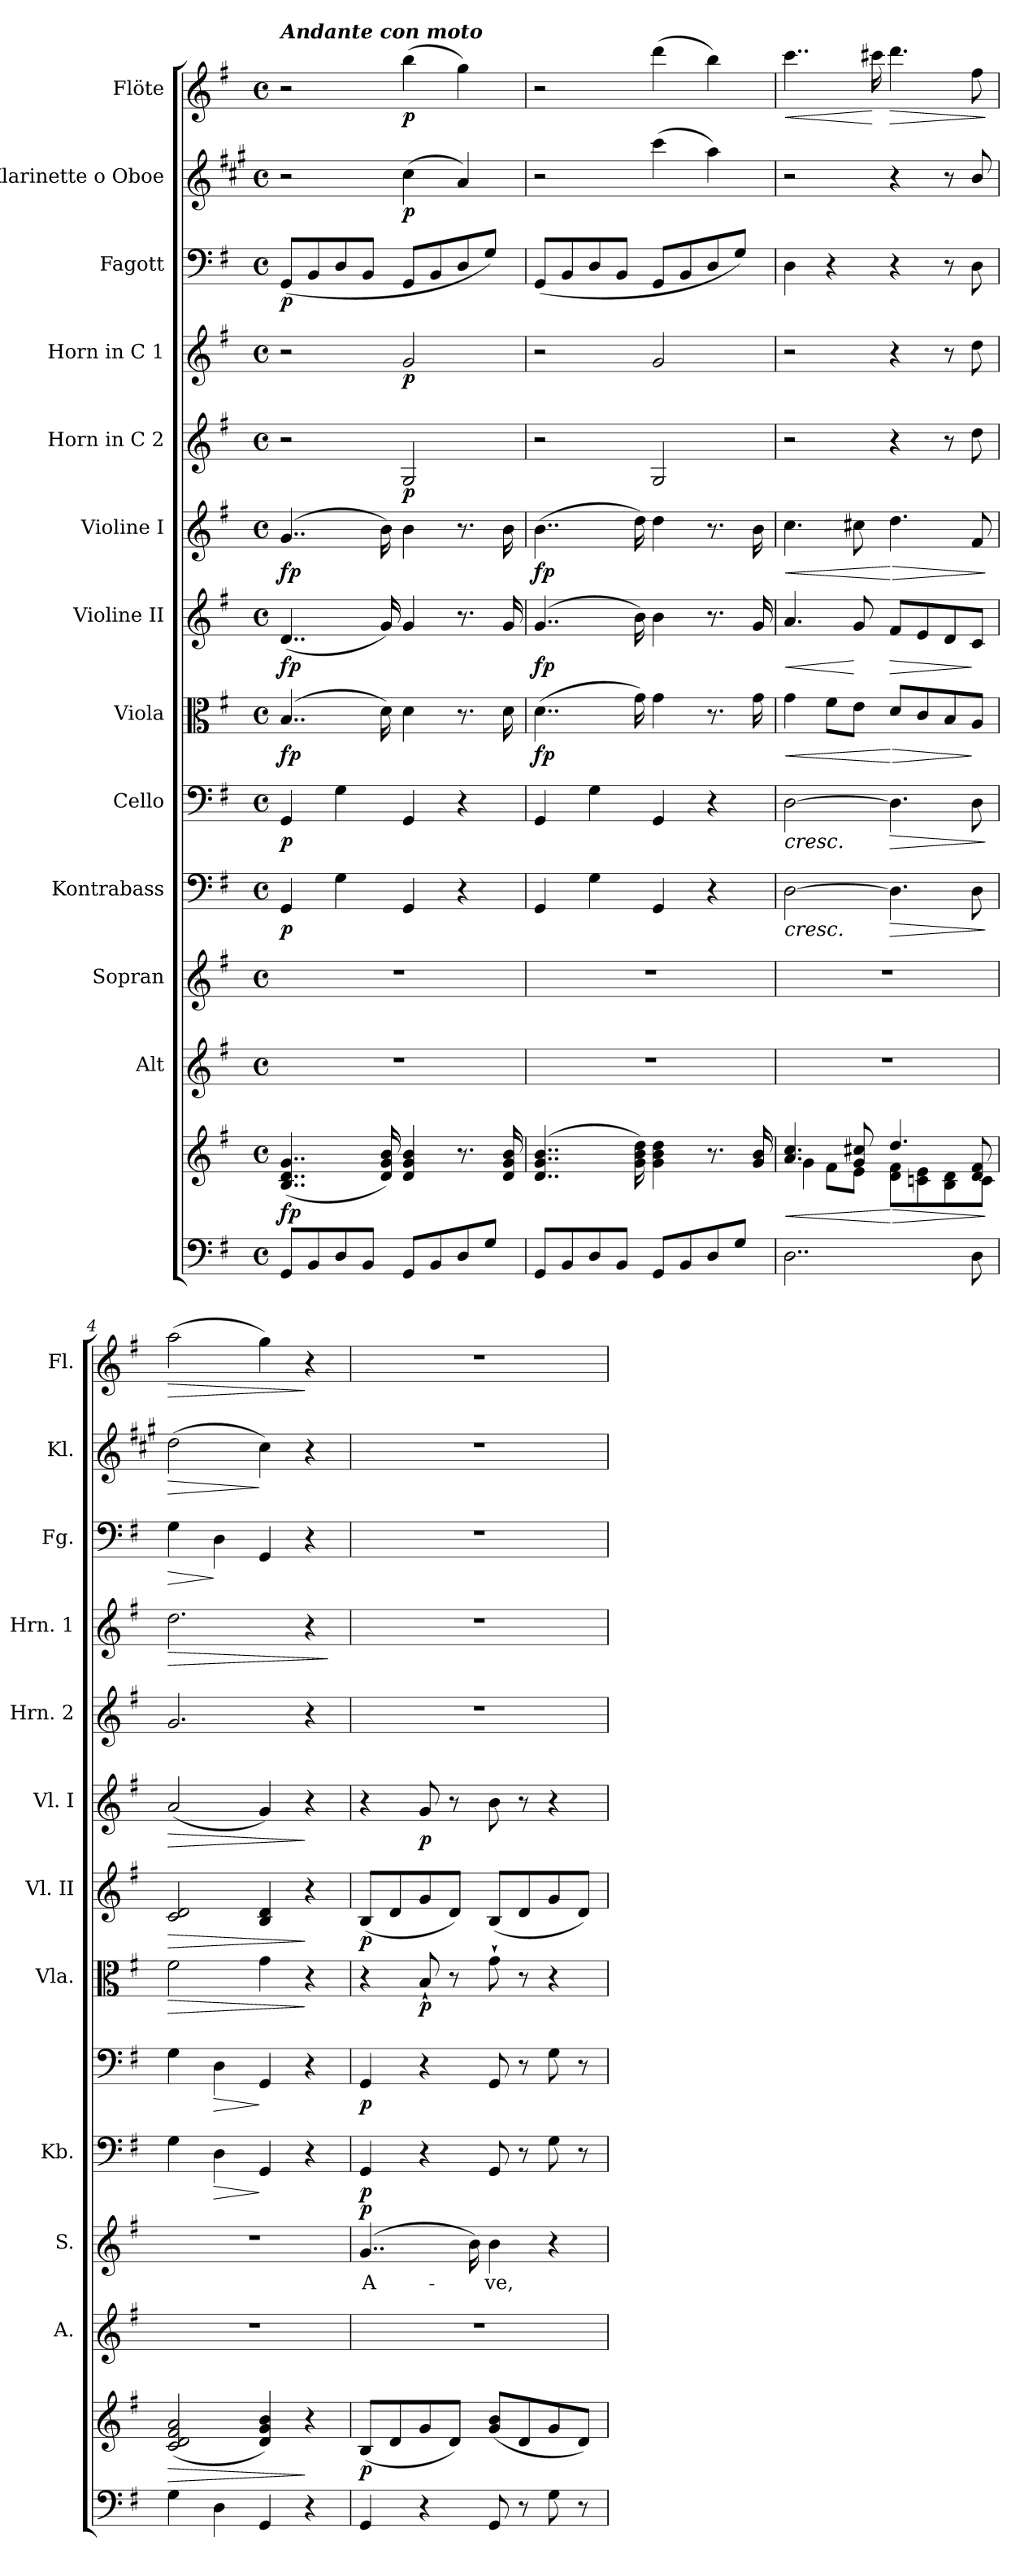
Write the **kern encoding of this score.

**kern	**kern	**dynam	**kern	**kern	**text	**dynam	**kern	**dynam	**kern	**dynam	**kern	**dynam	**kern	**dynam	**kern	**dynam	**kern	**dynam	**kern	**dynam	**kern	**dynam	**kern	**dynam	**kern	**dynam
*part13	*part13	*part13	*part12	*part11	*part11	*part11	*part10	*part10	*part9	*part9	*part8	*part8	*part7	*part7	*part6	*part6	*part5	*part5	*part4	*part4	*part3	*part3	*part2	*part2	*part1	*part1
*staff14	*staff13	*staff13/14	*staff12	*staff11	*staff11	*staff11	*staff10	*staff10	*staff9	*staff9	*staff8	*staff8	*staff7	*staff7	*staff6	*staff6	*staff5	*staff5	*staff4	*staff4	*staff3	*staff3	*staff2	*staff2	*staff1	*staff1
*	*	*	*I"Alt	*I"Sopran	*	*	*I"Kontrabass	*	*I"Cello	*	*I"Viola	*	*I"Violine II	*	*I"Violine I	*	*I"Horn in C 2	*	*I"Horn in C 1	*	*I"Fagott	*	*I"Klarinette o Oboe	*	*I"Flöte	*
*	*	*	*I'A.	*I'S.	*	*	*I'Kb.	*	*	*	*I'Vla.	*	*I'Vl. II	*	*I'Vl. I	*	*I'Hrn. 2	*	*I'Hrn. 1	*	*I'Fg.	*	*I'Kl.	*	*I'Fl.	*
*clefF4	*clefG2	*	*clefG2	*clefG2	*	*	*clefF4	*	*clefF4	*	*clefC3	*	*clefG2	*	*clefG2	*	*clefG2	*	*clefG2	*	*clefF4	*	*clefG2	*	*clefG2	*
*	*	*	*	*	*	*	*ITrd7c12	*	*	*	*	*	*	*	*	*	*ITrd7c12	*	*ITrd7c12	*	*	*	*ITrd1c2	*	*	*
*k[f#]	*k[f#]	*	*k[f#]	*k[f#]	*	*	*k[f#]	*	*k[f#]	*	*k[f#]	*	*k[f#]	*	*k[f#]	*	*k[f#]	*	*k[f#]	*	*k[f#]	*	*k[f#]	*	*k[f#]	*
*G:	*G:	*	*G:	*G:	*	*	*G:	*	*G:	*	*G:	*	*G:	*	*G:	*	*G:	*	*G:	*	*G:	*	*G:	*	*G:	*
*M4/4	*M4/4	*	*M4/4	*M4/4	*	*	*M4/4	*	*M4/4	*	*M4/4	*	*M4/4	*	*M4/4	*	*M4/4	*	*M4/4	*	*M4/4	*	*M4/4	*	*M4/4	*
*met(c)	*met(c)	*	*met(c)	*met(c)	*	*	*met(c)	*	*met(c)	*	*met(c)	*	*met(c)	*	*met(c)	*	*met(c)	*	*met(c)	*	*met(c)	*	*met(c)	*	*met(c)	*
=1	=1	=1	=1	=1	=1	=1	=1	=1	=1	=1	=1	=1	=1	=1	=1	=1	=1	=1	=1	=1	=1	=1	=1	=1	=1	=1
!	!	!	!	!	!	!	!	!	!	!	!	!	!	!	!	!	!	!	!	!	!	!	!	!	!LO:TX:a:Bi:t=Andante con moto	!
!	!	!LO:DY:b	!	!	!	!	!	!LO:DY:b	!	!LO:DY:b	!	!LO:DY:b	!	!LO:DY:b	!	!LO:DY:b	!	!	!	!	!	!LO:DY:b	!	!	!	!
8GG/L	(<4..B/ 4..d/ 4..g/	fp	1r	1r	.	.	4GGG/	p	4GG/	p	(4..B/	fp	(<4..d/	fp	(4..g/	fp	2r	.	2r	.	(<8GG/L	p	2r	.	2r	.
8BB/	.	.	.	.	.	.	.	.	.	.	.	.	.	.	.	.	.	.	.	.	8BB/	.	.	.	.	.
8D/	.	.	.	.	.	.	4GG\	.	4G\	.	.	.	.	.	.	.	.	.	.	.	8D/	.	.	.	.	.
8BB/J	.	.	.	.	.	.	.	.	.	.	.	.	.	.	.	.	.	.	.	.	8BB/J	.	.	.	.	.
.	16d/ 16g/ 16b/)	.	.	.	.	.	.	.	.	.	16d\)	.	16g/)	.	16b\)	.	.	.	.	.	.	.	.	.	.	.
!	!	!	!	!	!	!	!	!	!	!	!	!	!	!	!	!	!	!LO:DY:b	!	!LO:DY:b	!	!	!	!LO:DY:b	!	!LO:DY:b
8GG/L	4d/ 4g/ 4b/	.	.	.	.	.	4GGG/	.	4GG/	.	4d\	.	4g/	.	4b\	.	2GG/	p	2G/	p	8GG/L	.	(>4b\	p	(>4bb\	p
8BB/	.	.	.	.	.	.	.	.	.	.	.	.	.	.	.	.	.	.	.	.	8BB/	.	.	.	.	.
8D/	8.r	.	.	.	.	.	4r	.	4r	.	8.r	.	8.r	.	8.r	.	.	.	.	.	8D/	.	4g/)	.	4gg\)	.
8G/J	.	.	.	.	.	.	.	.	.	.	.	.	.	.	.	.	.	.	.	.	8G/J)	.	.	.	.	.
.	16d/ 16g/ 16b/	.	.	.	.	.	.	.	.	.	16d\	.	16g/	.	16b\	.	.	.	.	.	.	.	.	.	.	.
=2	=2	=2	=2	=2	=2	=2	=2	=2	=2	=2	=2	=2	=2	=2	=2	=2	=2	=2	=2	=2	=2	=2	=2	=2	=2	=2
!	!	!	!	!	!	!	!	!	!	!	!	!LO:DY:b	!	!LO:DY:b	!	!LO:DY:b	!	!	!	!	!	!	!	!	!	!
8GG/L	(4..d/ 4..g/ 4..b/	.	1r	1r	.	.	4GGG/	.	4GG/	.	(>4..d\	fp	(4..g/	fp	(>4..b\	fp	2r	.	2r	.	(<8GG/L	.	2r	.	2r	.
8BB/	.	.	.	.	.	.	.	.	.	.	.	.	.	.	.	.	.	.	.	.	8BB/	.	.	.	.	.
8D/	.	.	.	.	.	.	4GG\	.	4G\	.	.	.	.	.	.	.	.	.	.	.	8D/	.	.	.	.	.
8BB/J	.	.	.	.	.	.	.	.	.	.	.	.	.	.	.	.	.	.	.	.	8BB/J	.	.	.	.	.
.	16g\ 16b\ 16dd\)	.	.	.	.	.	.	.	.	.	16g\)	.	16b\)	.	16dd\)	.	.	.	.	.	.	.	.	.	.	.
8GG/L	4g\ 4b\ 4dd\	.	.	.	.	.	4GGG/	.	4GG/	.	4g\	.	4b\	.	4dd\	.	2GG/	.	2G/	.	8GG/L	.	(>4bb\	.	(>4ddd\	.
8BB/	.	.	.	.	.	.	.	.	.	.	.	.	.	.	.	.	.	.	.	.	8BB/	.	.	.	.	.
8D/	8.r	.	.	.	.	.	4r	.	4r	.	8.r	.	8.r	.	8.r	.	.	.	.	.	8D/	.	4gg\)	.	4bb\)	.
8G/J	.	.	.	.	.	.	.	.	.	.	.	.	.	.	.	.	.	.	.	.	8G/J)	.	.	.	.	.
.	16g/ 16b/	.	.	.	.	.	.	.	.	.	16g\	.	16g/	.	16b\	.	.	.	.	.	.	.	.	.	.	.
=3	=3	=3	=3	=3	=3	=3	=3	=3	=3	=3	=3	=3	=3	=3	=3	=3	=3	=3	=3	=3	=3	=3	=3	=3	=3	=3
!	!	!LO:HP:b	!	!	!	!	!	!LO:HP:b	!	!LO:HP:b	!	!LO:HP:b	!	!LO:HP:b	!	!LO:HP:b	!	!	!	!	!	!	!	!	!	!LO:HP:b
*	*^	*	*	*	*	*	*	*	*	*	*	*	*	*	*	*	*	*	*	*	*	*	*	*	*	*
2..D\	4.a/ 4.cc/	4g\	<	1r	1r	.	.	[2DD\	<	[2D\	<	4g\	<	4.a/	<	4.cc\	<	2r	.	2r	.	4D\	.	2r	.	4..ccc\	<
.	.	8f#\L	.	.	.	.	.	.	.	.	.	8f#\L	.	.	.	.	.	.	.	.	.	4r	.	.	.	.	.
.	8g/ 8cc#X/	8e\J	.	.	.	.	.	.	.	.	.	8e\J	.	8g/	[	8cc#X\	.	.	.	.	.	.	.	.	.	.	.
.	.	.	.	.	.	.	.	.	.	.	.	.	.	.	.	.	.	.	.	.	.	.	.	.	.	16ccc#X\	[
!	!	!	!LO:HP:n=1:b	!	!	!	!	!	!LO:HP:b	!	!LO:HP:b	!	!LO:HP:n=1:b	!	!LO:HP:b	!	!LO:HP:n=1:b	!	!	!	!	!	!	!	!	!	!LO:HP:b
.	4.dd/	8d\ 8f#\L	[ >	.	.	.	.	4.DD\]	>	4.D\]	>	8d/L	[ >	8f#/L	>	4.dd\	[ >	4r	.	4r	.	4r	.	4r	.	4.ddd\	>
.	.	8cn\ 8e\	.	.	.	.	.	.	.	.	.	8c/	.	8e/	.	.	.	.	.	.	.	.	.	.	.	.	.
.	.	8B\ 8d\	.	.	.	.	.	.	.	.	.	8B/	.	8d/	.	.	.	8r	.	8r	.	8r	.	8r	.	.	.
8D\	8d/ 8f#/	8c\J	.	.	.	.	.	8DD\	[	8D\	[	8A/J	]	8c/J	]	8f#/	.	8d\	.	8d\	.	8D\	.	8a/	.	8ff#\	.
*	*v	*v	*	*	*	*	*	*	*	*	*	*	*	*	*	*	*	*	*	*	*	*	*	*	*	*	*
.	.	]	.	.	.	.	.	]	.	]	.	.	.	.	.	]	.	.	.	.	.	.	.	.	.	]
=4	=4	=4	=4	=4	=4	=4	=4	=4	=4	=4	=4	=4	=4	=4	=4	=4	=4	=4	=4	=4	=4	=4	=4	=4	=4	=4
!	!	!LO:HP:b	!	!	!	!	!	!	!	!	!	!LO:HP:b	!	!LO:HP:b	!	!LO:HP:b	!	!	!	!LO:HP:b	!	!LO:HP:b	!	!LO:HP:b	!	!LO:HP:b
4G\	(<2c/ 2d/ 2f#/ 2a/	>	1r	1r	.	.	4GG\	.	4G\	.	2f#\	>	2c/ 2d/	>	(<2a/	>	2.G/	.	2.d\	>	4G\	>	(>2cc\	>	(>2aa\	>
!	!	!	!	!	!	!	!	!LO:HP:b	!	!LO:HP:b	!	!	!	!	!	!	!	!	!	!	!	!	!	!	!	!
4D\	.	.	.	.	.	.	4DD\	>	4D\	>	.	.	.	.	.	.	.	.	.	.	4D\	]	.	.	.	.
4GG/	4d/ 4g/ 4b/)	.	.	.	.	.	4GGG/	]	4GG/	]	4g\	.	4B/ 4d/	.	4g/)	.	.	.	.	.	4GG/	.	4b\)	]	4gg\)	.
4r	4r	]	.	.	.	.	4r	.	4r	.	4r	]	4r	]	4r	]	4r	.	4r	.	4r	.	4r	.	4r	]
.	.	.	.	.	.	.	.	.	.	.	.	.	.	.	.	.	.	.	.	]	.	.	.	.	.	.
!!LO:PB:g=z
=5	=5	=5	=5	=5	=5	=5	=5	=5	=5	=5	=5	=5	=5	=5	=5	=5	=5	=5	=5	=5	=5	=5	=5	=5	=5	=5
!	!	!LO:DY:b	!	!	!LO:LY:b	!LO:DY:a	!	!LO:DY:b	!	!LO:DY:b	!	!	!	!LO:DY:b	!	!	!	!	!	!	!	!	!	!	!	!
4GG/	(<8B/L	p	1r	(4..g/	A-	p	4GGG/	p	4GG/	p	4r	.	(<8B/L	p	4r	.	1r	.	1r	.	1r	.	1r	.	1r	.
.	8d/	.	.	.	.	.	.	.	.	.	.	.	8d/	.	.	.	.	.	.	.	.	.	.	.	.	.
!	!	!	!	!	!	!	!	!	!	!	!	!LO:DY:b	!	!	!	!LO:DY:b	!	!	!	!	!	!	!	!	!	!
4r	8g/	.	.	.	.	.	4r	.	4r	.	8B`</	p	8g/	.	8g/	p	.	.	.	.	.	.	.	.	.	.
.	8d/J)	.	.	.	.	.	.	.	.	.	8r	.	8d/J)	.	8r	.	.	.	.	.	.	.	.	.	.	.
.	.	.	.	16b\)	.	.	.	.	.	.	.	.	.	.	.	.	.	.	.	.	.	.	.	.	.	.
!	!	!	!	!	!LO:LY:b	!	!	!	!	!	!	!	!	!	!	!	!	!	!	!	!	!	!	!	!	!
8GG/	(<8g/ 8b/L	.	.	4b\	-ve,	.	8GGG/	.	8GG/	.	8g`>\	.	(<8B/L	.	8b\	.	.	.	.	.	.	.	.	.	.	.
8r	8d/	.	.	.	.	.	8r	.	8r	.	8r	.	8d/	.	8r	.	.	.	.	.	.	.	.	.	.	.
8G\	8g/	.	.	4r	.	.	8GG\	.	8G\	.	4r	.	8g/	.	4r	.	.	.	.	.	.	.	.	.	.	.
8r	8d/J)	.	.	.	.	.	8r	.	8r	.	.	.	8d/J)	.	.	.	.	.	.	.	.	.	.	.	.	.
=	=	=	=	=	=	=	=	=	=	=	=	=	=	=	=	=	=	=	=	=	=	=	=	=	=	=
*-	*-	*-	*-	*-	*-	*-	*-	*-	*-	*-	*-	*-	*-	*-	*-	*-	*-	*-	*-	*-	*-	*-	*-	*-	*-	*-
